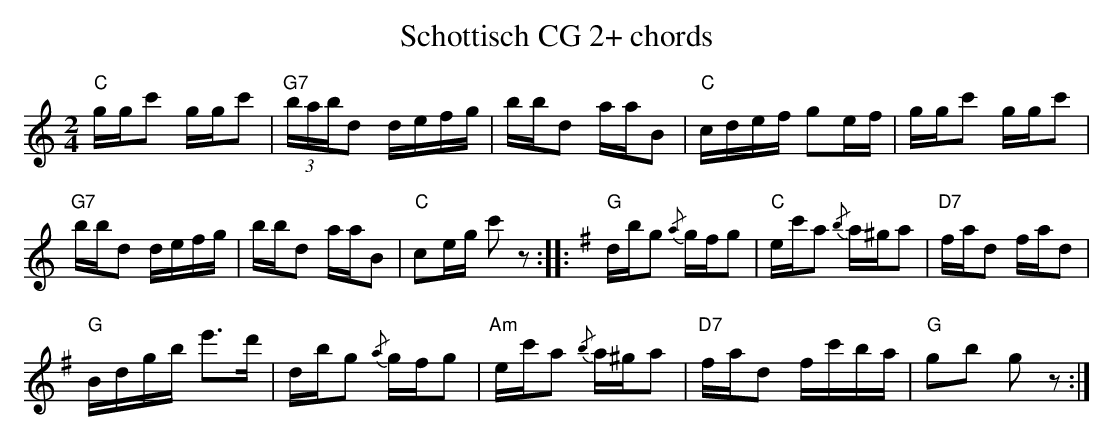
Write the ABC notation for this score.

X:1
T:Schottisch CG 2+ chords
M:2/4
L:1/16
K:Cmaj%%MIDI gchordon
"C"ggc'2 ggc'2 | "G7"(3babd2 defg | bbd2 aaB2 | "C"cdef g2ef | ggc'2 ggc'2 |
"G7"bbd2 defg | bbd2 aaB2 | "C"c2eg c'2z2 :: [K:Gmaj] "G"dbg2 {/a}gfg2 | "C"ec'a2 {/b}a^ga2 | "D7"fad2 fad2 |
"G"Bdgb e'3d' | dbg2 {/a}gfg2 | "Am"ec'a2 {/b}a^ga2 | "D7"fad2 fc'ba | "G"g2b2 g2z2 :|
